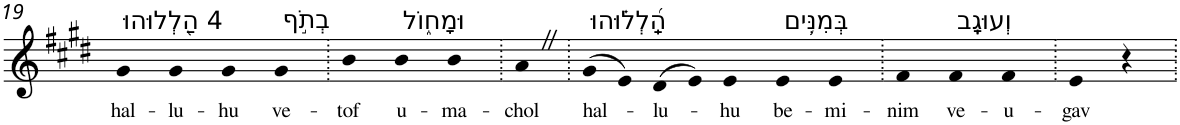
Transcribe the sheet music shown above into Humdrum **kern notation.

**kern	**text
*part1	*part1
*staff1	*staff1
*I"Piano	*
*I'Pno	*
!!LO:PB:g=z
*clefG2	*
*k[f#c#g#d#]	*
*E:	*
=19	=19
!LO:TX:a:t=4 הַ֭לְלוּהוּ	!
!	!LO:LY:b
4g#	hal-
!	!LO:LY:b
4g#	-lu-
!	!LO:LY:b
4g#	-hu
!LO:TX:a:t=בְתֹ֣ף	!
!	!LO:LY:b
4g#	ve-
=20.	=20.
!	!LO:LY:b
4b	-tof
!LO:TX:a:t=וּמָח֑וֹל	!
!	!LO:LY:b
4b	u-
!	!LO:LY:b
4b	-ma-
=21.	=21.
!	!LO:LY:b
4aZ	-chol
=22.	=22.
!LO:TX:a:t=הַֽ֝לְל֗וּהוּ	!
!	!LO:LY:b
(>8g#	hal-
8e)	.
!	!LO:LY:b
(>8d#	-lu-
8e)	.
!	!LO:LY:b
4e	-hu
!LO:TX:a:t=בְּמִנִּ֥ים	!
!	!LO:LY:b
4e	be-
!	!LO:LY:b
4e	-mi-
=23.	=23.
!	!LO:LY:b
4f#	-nim
!LO:TX:a:t=וְעוּגָֽב	!
!	!LO:LY:b
4f#	ve-
!	!LO:LY:b
4f#	-u-
=24.	=24.
!	!LO:LY:b
4e	-gav
4r	.
=.	=.
*-	*-
